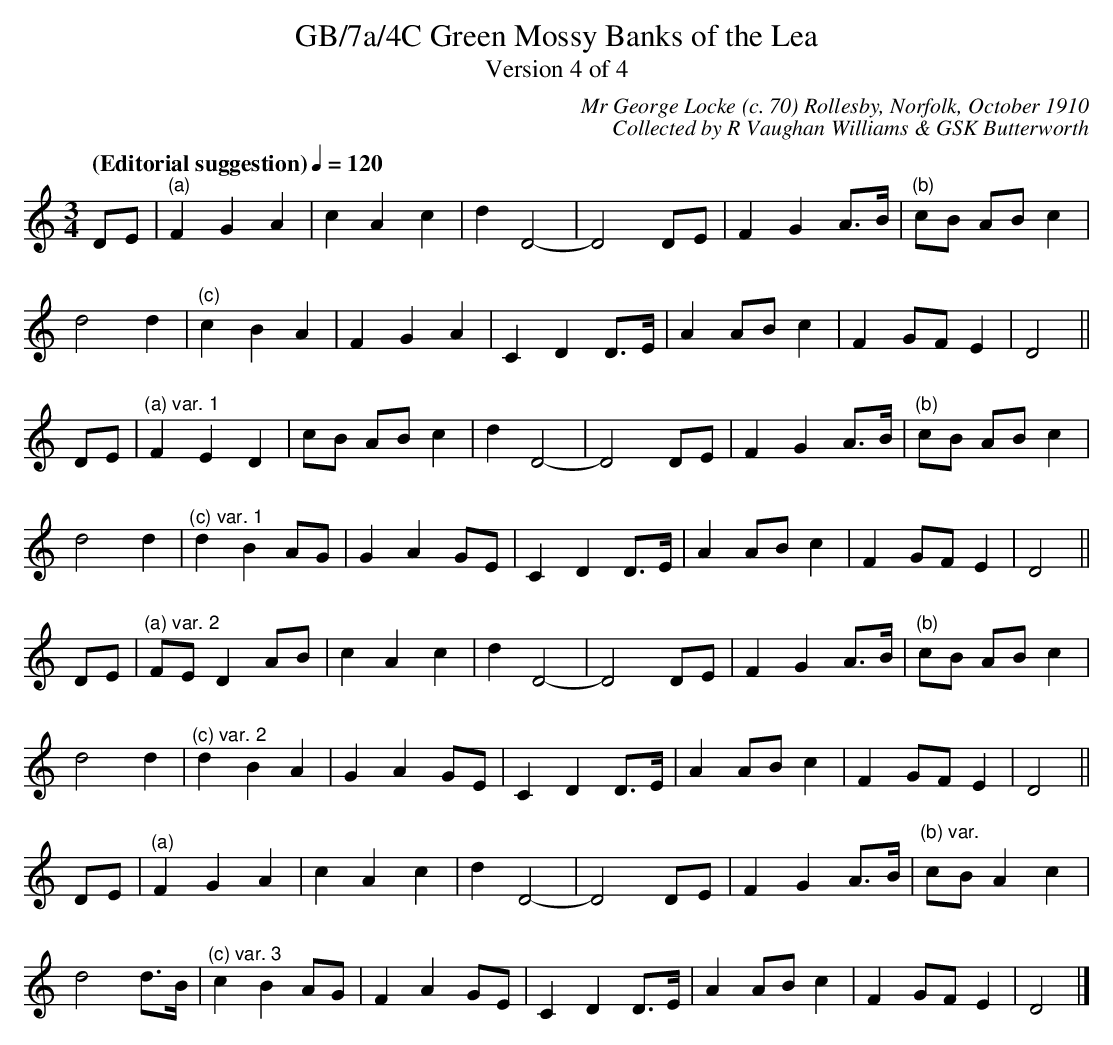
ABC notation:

X:1
T:GB/7a/4C Green Mossy Banks of the Lea
T:Version 4 of 4
C:Mr George Locke (c. 70) Rollesby, Norfolk, October 1910
C:Collected by R Vaughan Williams & GSK Butterworth
L:1/4
Q:"(Editorial suggestion)" 1/4=120
M:3/4
K:Ddor
D/E/ |"^(a)" F G A | c A c | d D2- | D2 D/E/ | F G A/>B/ |"^(b)" c/B/ A/B/ c |
 d2 d |"^(c)" c B A | F G A | C D D/>E/ | A A/B/ c | F G/F/ E | D2 ||
D/E/ |"^(a) var. 1" F E D | c/B/ A/B/ c | d D2- | D2 D/E/ | F G A/>B/ |"^(b)" c/B/ A/B/ c |
 d2 d |"^(c) var. 1" d B A/G/ | G A G/E/ | C D D/>E/ | A A/B/ c | F G/F/ E | D2 ||
D/E/ |"^(a) var. 2" F/E/ D A/B/ | c A c | d D2- | D2 D/E/ | F G A/>B/ |"^(b)" c/B/ A/B/ c |
 d2 d |"^(c) var. 2" d B A | G A G/E/ | C D D/>E/ | A A/B/ c | F G/F/ E | D2 ||
D/E/ |"^(a)" F G A | c A c | d D2- | D2 D/E/ | F G A/>B/ |"^(b) var." c/B/ A c |
 d2 d/>B/ |"^(c) var. 3" c B A/G/ | F A G/E/ | C D D/>E/ | A A/B/ c | F G/F/ E | D2 |]
